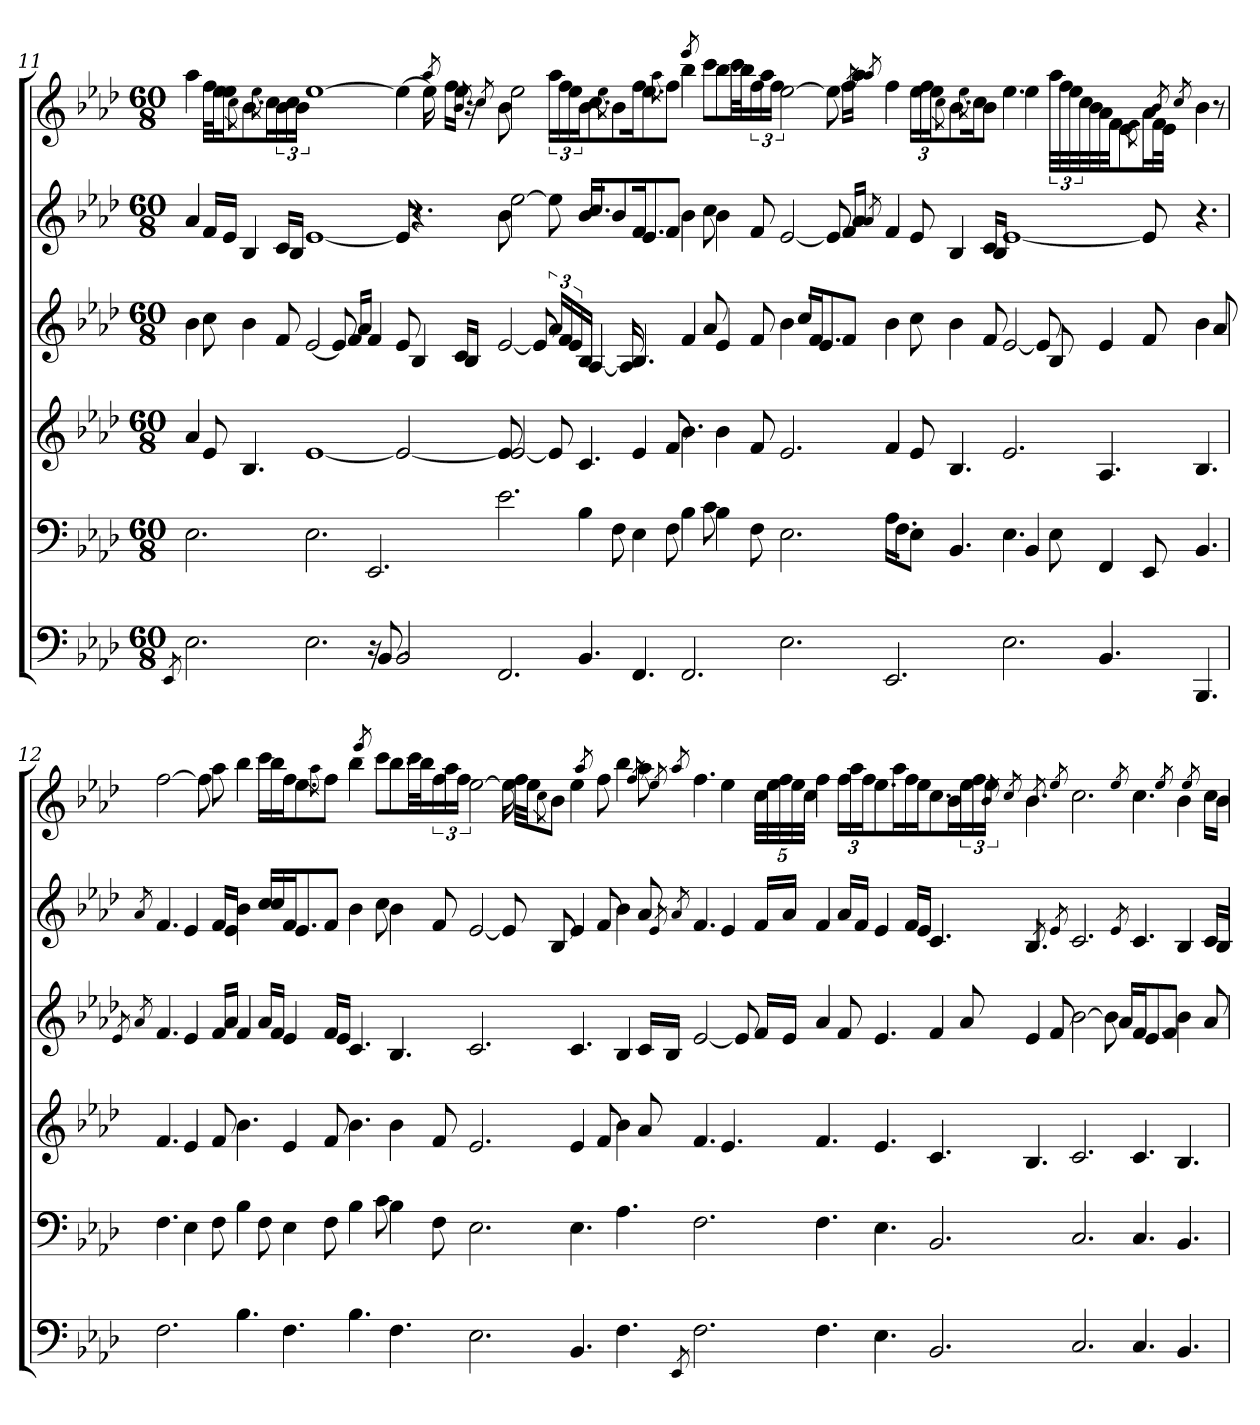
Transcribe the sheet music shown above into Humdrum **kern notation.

**kern	**kern	**kern	**kern	**kern	**kern
*part6	*part5	*part4	*part3	*part2	*part1
*staff6	*staff5	*staff4	*staff3	*staff2	*staff1
*clefF4	*clefF4	*clefG2	*clefG2	*clefG2	*clefG2
*k[b-e-a-d-]	*k[b-e-a-d-]	*k[b-e-a-d-]	*k[b-e-a-d-]	*k[b-e-a-d-]	*k[b-e-a-d-]
*M60/8	*M60/8	*M60/8	*M60/8	*M60/8	*M60/8
=11	=11	=11	=11	=11	=11
8qEE-	.	.	.	.	.
2.E-	2.E-	4a-	4b-	4a-	4aa-
.	.	8e-	8cc	16f/LL	32ff\LLL
.	.	.	.	.	32ee-\J
.	.	.	.	16e-/JJ	16ee-\J
.	.	.	.	.	8qcc\
.	.	4.B-	4b-	4B-	8.b-\
.	.	.	.	.	8qee-\
.	.	.	.	.	16cc\L
.	.	.	8f	16c/LL	24b-\
.	.	.	.	.	24cc\
.	.	.	.	16B-/JJ	.
.	.	.	.	.	24b-\JJ
2.E-	2.E-	[1e-	[2e-	[1e-	[1ee-
.	.	.	8e-]	.	.
.	.	.	16f/LL	.	.
.	.	.	16a-/JJ	.	.
16r	2.EE-	.	4f	.	.
8.BB-	.	.	.	.	.
2BB-	.	2e-_	8e-	8e-]	4ee-_
.	.	.	4B-	4.r	.
.	.	.	.	.	16ee-]
.	.	.	.	.	8qaa-
.	.	.	.	.	16ff\LL
.	.	.	16c/LL	.	16ee-\JJ
.	.	.	16B-/JJ	.	16r
.	.	.	.	.	8qb-
.	.	.	.	.	8qcc
2.FF	2.e-	8e-]	[2e-	8b-	8b-
.	.	[2e-	.	[2ee-	2ee-
.	.	.	8e-]	.	.
.	.	8e-]	24a-/LL	8ee-]	24aa-\LL
.	.	.	24f/	.	24ff\
.	.	.	24e-/	.	24ee-\
4.BB-	4B-	4.c	16B-/JJ	16b-/KL	16b-\J
.	.	.	[4A-	8.cc/	8.cc\
.	.	.	.	.	8qee-\
.	8F	.	.	8b-/	8b-\
.	.	.	16A-]	.	.
4.FF	4E-	4e-	4.B-	16f/K	16ff\K
.	.	.	.	8.e-/	8.ee-\
.	.	.	.	.	8qaa-\
.	8F	8f	.	8f/J	8ff\J
2.FF	4B-	4.b-	4f	4b-	4bb-
.	.	.	.	.	8qeee-
.	8c	.	8a-	8cc	8ccc\L
.	4B-	4b-	4e-	4b-	8.bb-\
.	.	.	.	.	32ccc\LL
.	.	.	.	.	32bb-\J
.	8F	8f	8f	8f	24ff\
.	.	.	.	.	24aa-\
.	.	.	.	.	24ff\JJ
2.E-	2.E-	2.e-	4b-	[2e-	[2ee-
.	.	.	8cc/L	.	.
.	.	.	16f/K	.	.
.	.	.	8.e-/	.	.
.	.	.	.	8e-]	8ee-]
.	.	.	8f/J	16f/LL	16ff\LL
.	.	.	.	16a-/JJ	16aa-\JJ
.	.	.	.	.	8qff
.	.	.	.	8qa-	8qaa-
2.EE-	16A-\KL	4f	4b-	4f	4ff
.	8.F\	.	.	.	.
.	8E-\J	8e-	8cc	8e-	24ee-\LL
.	.	.	.	.	24ff\
.	.	.	.	.	24ee-\J
.	.	.	.	.	8qcc\
.	4.BB-	4.B-	4b-	4B-	8.b-\
.	.	.	.	.	8qee-\
.	.	.	.	.	16cc\K
.	.	.	8f	16c/LL	8b-\J
.	.	.	.	16B-/JJ	.
2.E-	4.E-	2.e-	[2e-	[1e-	4.ee-
.	4BB-	.	.	.	4ee-
.	.	.	8e-]	.	.
.	8E-	.	8B-	.	48aa-\LLL
.	.	.	.	.	48ff\
.	.	.	.	.	48ee-\
.	.	.	.	.	32cc\
.	.	.	.	.	32b-\
4.BB-	4FF	4.A-	4e-	.	32a-\
.	.	.	.	.	32f\JJ
.	.	.	.	.	8.e-\
.	.	.	.	.	8qf\
.	8EE-	.	8f	8e-]	16a-\L
.	.	.	.	.	32f\L
.	.	.	.	.	32e-\JJJ
.	.	.	.	.	8qb-
.	.	.	.	.	8qcc
4.BBB-	4.BB-	4.B-	4b-	4.r	4b-
.	.	.	8a-	.	8r
=12	=12	=12	=12	=12	=12
.	.	.	8qe-	.	.
.	.	.	8qa-	8qa-	.
2.F	4.F	4.f	4.f	4.f	[2ff
.	4E-	4e-	4e-	4e-	.
.	.	.	.	.	8ff]
.	8F	8f	16f/LL	16f/LL	8aa-
.	.	.	16a-/JJ	16e-/JJ	.
4.B-	4B-	4.b-	4f	4b-	4bb-
.	8F	.	16a-/LL	16cc/LL	16ccc\LL
.	.	.	16f/JJ	16cc/	16bb-\
4.F	4E-	4e-	4e-	16f/J	16ff\J
.	.	.	.	8.e-/	8.ee-\
.	.	.	.	.	8qaa-\
.	8F	8f	16f/LL	8f/J	8ff\J
.	.	.	16e-/JJ	.	.
4.B-	4B-	4.b-	4.c	4b-	4bb-
.	.	.	.	.	8qeee-
.	8c	.	.	8cc	8ccc\L
4.F	4B-	4b-	4.B-	4b-	8.bb-\
.	.	.	.	.	32ccc\LL
.	.	.	.	.	32bb-\J
.	8F	8f	.	8f	24ff\
.	.	.	.	.	24aa-\
.	.	.	.	.	24ff\JJ
2.E-	2.E-	2.e-	2.c	[2e-	[2ee-
.	.	.	.	8e-]	16ee-]
.	.	.	.	.	32ff\LLL
.	.	.	.	.	32ee-\JJ
.	.	.	.	.	8qcc\
.	.	.	.	8B-	8b-\J
4.BB-	4.E-	4e-	4.c	4e-	4ee-
.	.	.	.	.	8qaa-
.	.	8f	.	8f	8ff
4.F	4.A-	4b-	4B-	4b-	4bb-
.	.	8a-	16c/LL	8a-	8aa-
.	.	.	16B-/JJ	.	.
.	.	.	.	.	8qff
.	.	.	.	8qe-	8qee-
8qEE-	.	.	.	8qa-	8qaa-
2.F	2.F	4.f	[2e-	4.f	4.ff
.	.	4.e-	.	4e-	4ee-
.	.	.	8e-]	.	.
.	.	.	16f/LL	16f/LL	40cc\LLL
.	.	.	.	.	40ee-\
.	.	.	.	.	40ff\
.	.	.	16e-/JJ	16a-/JJ	.
.	.	.	.	.	40ee-\
.	.	.	.	.	40cc\JJJ
4.F	4.F	4.f	4a-	4f	4ff
.	.	.	8f	16a-/LL	24ff\LL
.	.	.	.	.	24aa-\
.	.	.	.	16f/JJ	.
.	.	.	.	.	24ff\J
4.E-	4.E-	4.e-	4.e-	4e-	8.ee-\
.	.	.	.	.	16aa-\L
.	.	.	.	16f/LL	16ff\
.	.	.	.	16e-/JJ	16ee-\J
2.BB-	2.BB-	4.c	4f	4.c	8.cc\
.	.	.	.	.	16b-\L
.	.	.	8a-	.	24ee-\
.	.	.	.	.	24ff\
.	.	.	.	.	24ee-\JJ
.	.	.	.	.	8qb-
.	.	.	.	.	8qcc
.	.	4.B-	4e-	4.B-	4.b-
.	.	.	8f	.	.
.	.	.	.	8qB-	8qb-
.	.	.	.	8qe-	8qee-
2.C	2.C	2.c	[2b-	2.c	2.cc
.	.	.	8b-]	.	.
.	.	.	8a-/L	.	.
.	.	.	.	8qe-	8qee-
4.C	4.C	4.c	16f/K	4.c	4.cc
.	.	.	8.e-/	.	.
.	.	.	8f/J	.	.
.	.	.	.	.	8qee-
4.BB-	4.BB-	4.B-	4b-	4B-	4b-
.	.	.	.	.	8qee-
.	.	.	8a-	16c/LL	16cc\LL
.	.	.	.	16B-/JJ	16b-\JJ
=	=	=	=	=	=
*-	*-	*-	*-	*-	*-
